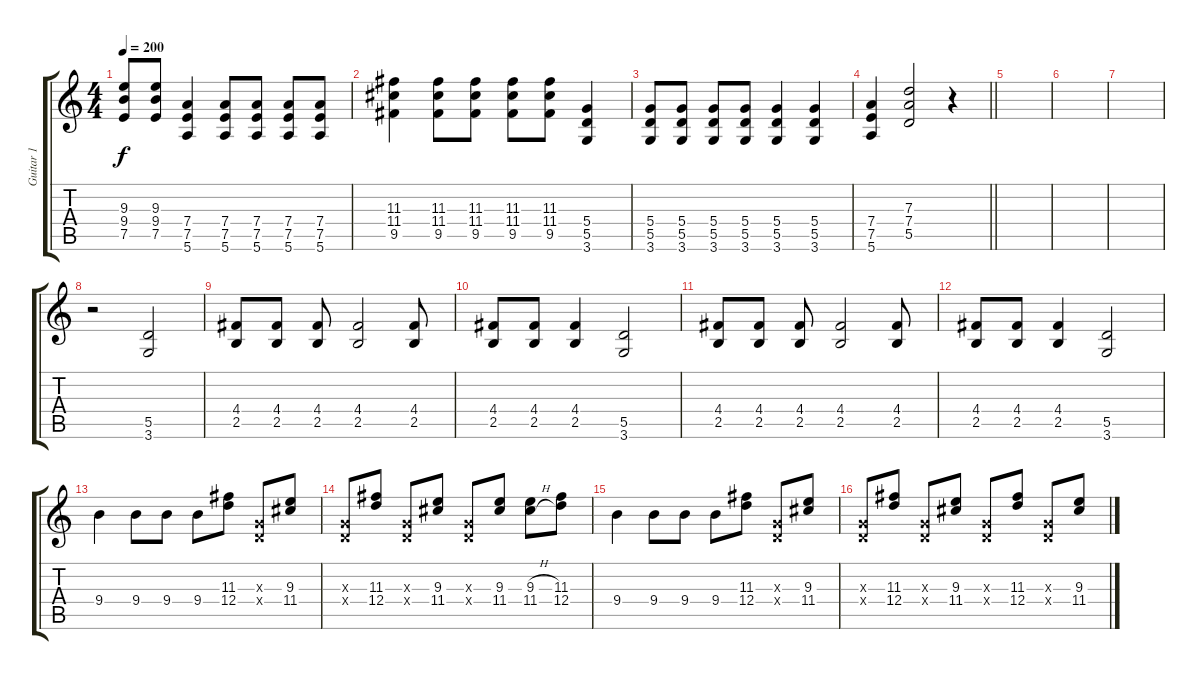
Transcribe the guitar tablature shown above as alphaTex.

\track ("Guitar 1" "Guitar 1") {instrument distortionguitar}
\staff {score tabs}
\tuning (E4 B3 G3 D3 A2 E2) {hide}
\ts (4 4)
\tempo 200
\clef g2
\ks c
(9.3 9.4 7.5).8{dy f} (9.3 9.4 7.5).8 (7.4 7.5 5.6).4 (7.4 7.5 5.6).8 (7.4 7.5 5.6).8 (7.4 7.5 5.6).8 (7.4 7.5 5.6).8 |
(11.3 11.4 9.5).4 (11.3 11.4 9.5).8 (11.3 11.4 9.5).8 (11.3 11.4 9.5).8 (11.3 11.4 9.5).8 (5.4 5.5 3.6).4 |
(5.4 5.5 3.6).8 (5.4 5.5 3.6).8 (5.4 5.5 3.6).8 (5.4 5.5 3.6).8 (5.4 5.5 3.6).4 (5.4 5.5 3.6).4 |
\barLineRight lightlight
(7.4 7.5 5.6).4 (7.3 7.4 5.5).2 r.4 |
|
|
|
r.2 (5.5 3.6).2 |
(4.4 2.5).8 (4.4 2.5).8 (4.4 2.5).8 (4.4 2.5).2 (4.4 2.5).8 |
(4.4 2.5).8 (4.4 2.5).8 (4.4 2.5).4 (5.5 3.6).2 |
(4.4 2.5).8 (4.4 2.5).8 (4.4 2.5).8 (4.4 2.5).2 (4.4 2.5).8 |
(4.4 2.5).8 (4.4 2.5).8 (4.4 2.5).4 (5.5 3.6).2 |
9.4.4 9.4.8 9.4.8 9.4.8 (11.3 12.4).8 (0.3{x} 0.4{x}).8 (9.3 11.4).8 |
(0.3{x} 0.4{x}).8 (11.3 12.4).8 (0.3{x} 0.4{x}).8 (9.3 11.4).8 (0.3{x} 0.4{x}).8 (9.3 11.4).8 (9.3{h} 11.4{h}).8 (11.3 12.4).8 |
9.4.4 9.4.8 9.4.8 9.4.8 (11.3 12.4).8 (0.3{x} 0.4{x}).8 (9.3 11.4).8 |
(0.3{x} 0.4{x}).8 (11.3 12.4).8 (0.3{x} 0.4{x}).8 (9.3 11.4).8 (0.3{x} 0.4{x}).8 (11.3 12.4).8 (0.3{x} 0.4{x}).8 (9.3 11.4).8
